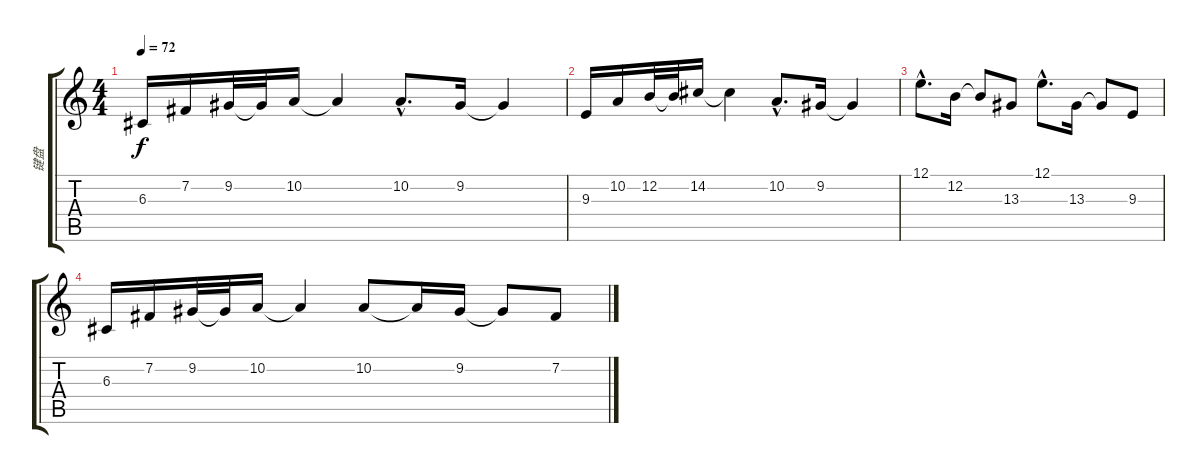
\track ("键盘" "键盘") {instrument fx5brightness}
\staff {score tabs}
\tuning (E4 B3 G3 D3 A2 E2) {hide}
\ts (4 4)
\tempo 72
\clef g2
\ks c
6.3.16{dy f instrument fx5brightness} 7.2.16 9.2.32 9.2{t}.32 10.2.16 10.2{t}.4 10.2{hac}.8{d} 9.2.16 9.2{t}.4 |
9.3.16 10.2.16 12.2.32 12.2{t}.32 14.2.16 14.2{t}.4 10.2{hac}.8{d} 9.2.16 9.2{t}.4 |
12.1{hac}.8{d} 12.2.16 12.2{t}.8 13.3.8 12.1{hac}.8{d} 13.3.16 13.3{t}.8 9.3.8 |
6.3.16 7.2.16 9.2.32 9.2{t}.32 10.2.16 10.2{t}.4 10.2.8 10.2{t}.16 9.2.16 9.2{t}.8 7.2.8
